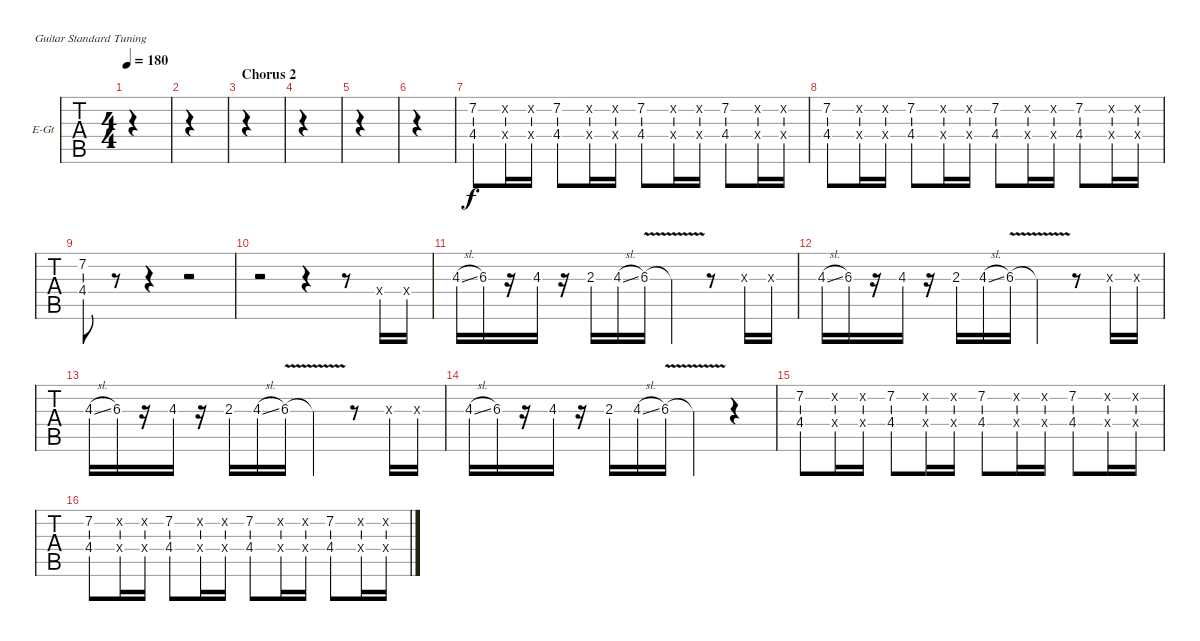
\defaultSystemsLayout 4
\bracketExtendMode groupsimilarinstruments
\firstSystemTrackNameOrientation horizontal
\otherSystemsTrackNameOrientation horizontal
\track ("Funk Guitar 1" "E-Gt") {instrument electricguitarclean}
\staff {tabs}
\tuning (E4 B3 G3 D3 A2 E2)
\ts (4 4)
\tempo 180
\clef g2
\scale
0.333333
\ks f#minor
|
\scale
0.333333 |
\section ("" "Chorus 2")
\scale
0.333333 |
\scale
0.333333 |
\scale
0.333333 |
\scale
0.333333 |
\scale
0.333333 (7.2 4.4).8 (0.4{x} 0.2{x}).16 (0.4{x} 0.2{x}).16 (7.2 4.4).8 (0.4{x} 0.2{x}).16 (0.4{x} 0.2{x}).16 (7.2 4.4).8 (0.4{x} 0.2{x}).16 (0.2{x} 0.4{x}).16 (4.4 7.2).8 (0.2{x} 0.4{x}).16 (0.4{x} 0.2{x}).16 |
\scale
0.333333 (7.2 4.4).8 (0.4{x} 0.2{x}).16 (0.4{x} 0.2{x}).16 (7.2 4.4).8 (0.4{x} 0.2{x}).16 (0.4{x} 0.2{x}).16 (7.2 4.4).8 (0.4{x} 0.2{x}).16 (0.2{x} 0.4{x}).16 (4.4 7.2).8 (0.2{x} 0.4{x}).16 (0.4{x} 0.2{x}).16 |
\scale
0.333333 (7.2 4.4).8 r.8 r.4 r.2 |
\scale
0.333333 r.2 r.4 r.8 0.4{x}.16 0.4{x}.16 |
\scale
0.333333 4.3{sl}.16 6.3.16 r.16 4.3.16 r.16 2.3.16 4.3{sl}.16 6.3{v}.16 6.3{v t}.4 r.8 0.3{x}.16 0.3{x}.16 |
\scale
0.333333 4.3{sl}.16 6.3.16 r.16 4.3.16 r.16 2.3.16 4.3{sl}.16 6.3{v}.16 6.3{v t}.4 r.8 0.3{x}.16 0.3{x}.16 |
\scale
0.333333 4.3{sl}.16 6.3.16 r.16 4.3.16 r.16 2.3.16 4.3{sl}.16 6.3{v}.16 6.3{v t}.4 r.8 0.3{x}.16 0.3{x}.16 |
\scale
0.333333 4.3{sl}.16 6.3.16 r.16 4.3.16 r.16 2.3.16 4.3{sl}.16 6.3{v}.16 6.3{v t}.4 r.4 |
\scale
0.333333 (7.2 4.4).8 (0.4{x} 0.2{x}).16 (0.4{x} 0.2{x}).16 (7.2 4.4).8 (0.4{x} 0.2{x}).16 (0.4{x} 0.2{x}).16 (7.2 4.4).8 (0.4{x} 0.2{x}).16 (0.2{x} 0.4{x}).16 (4.4 7.2).8 (0.2{x} 0.4{x}).16 (0.4{x} 0.2{x}).16 |
\scale
0.333333 (7.2 4.4).8 (0.4{x} 0.2{x}).16 (0.4{x} 0.2{x}).16 (7.2 4.4).8 (0.4{x} 0.2{x}).16 (0.4{x} 0.2{x}).16 (7.2 4.4).8 (0.4{x} 0.2{x}).16 (0.2{x} 0.4{x}).16 (4.4 7.2).8 (0.2{x} 0.4{x}).16 (0.4{x} 0.2{x}).16
